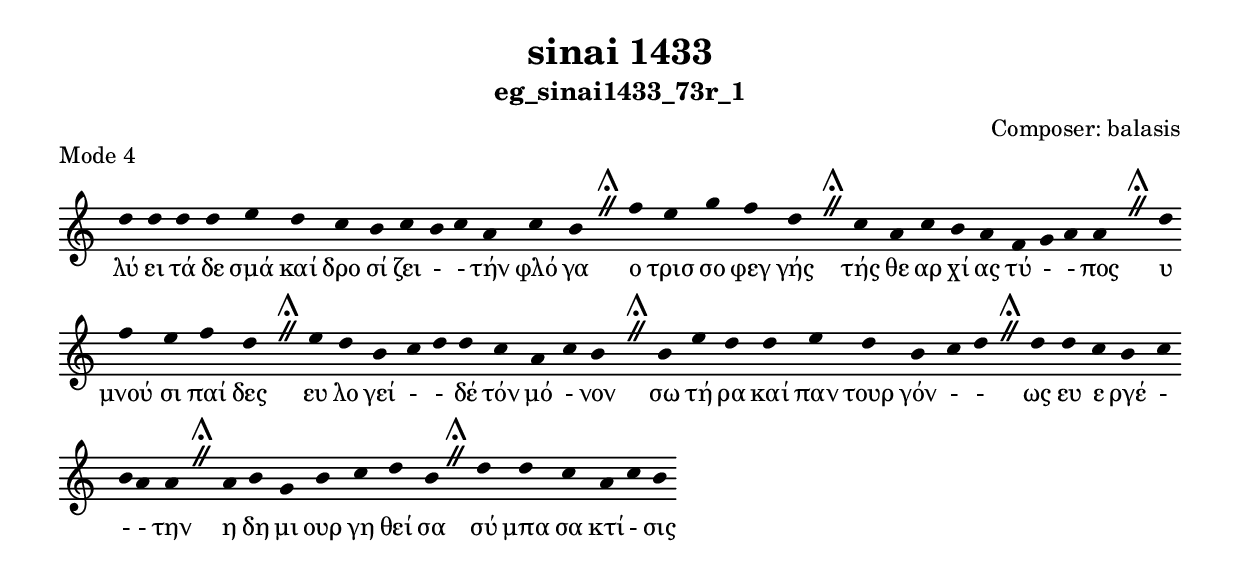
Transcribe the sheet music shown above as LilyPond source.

\include "gregorian.ly"

	\header {
 	  title = "sinai 1433"
	  subtitle = "eg_sinai1433_73r_1"
	  composer = "Composer: balasis"
	  piece = "Mode 4"
	}

	chant = {
	  d''4 d''4 d''4 d''4 e''4 d''4 c''4 b'4 c''4 b'4 c''4 a'4 c''4 b'4 \divisioMaior
 f''4 e''4 g''4 f''4 d''4 \divisioMaior
 c''4 a'4 c''4 b'4 a'4 f'4 g'4 a'4 a'4 \divisioMaior
 d''4 f''4 e''4 f''4 d''4 \divisioMaior
 e''4 d''4 b'4 c''4 d''4 d''4 c''4 a'4 c''4 b'4 \divisioMaior
 b'4 e''4 d''4 d''4 e''4 d''4 b'4 c''4 d''4 \divisioMaior
 d''4 d''4 c''4 b'4 c''4 b'4 a'4 a'4 \divisioMaior
 a'4 b'4 g'4 b'4 c''4 d''4 b'4 \divisioMaior
 d''4 d''4 c''4 a'4 c''4 b'4\finalis
	}

	verba = \lyricmode {λύ ει τά δε σμά καί δρο σί ζει -  - τήν φλό γα 
ο τρισ σο φεγ γής 
τής θε αρ χί ας τύ -  - πος 
υ μνού σι παί δες 
ευ λο γεί -  - δέ τόν μό - νον 
σω τή ρα καί παν τουρ γόν -  - 
ως ευ ε ργέ -  -  - την 
η δη μι ουρ γη θεί σα 
σύ μπα σα κτί - σις 
	}


	\score {
	  \new Staff <<
	  \new Voice = "melody" \chant
	  \new Lyrics = "one" \lyricsto melody \verba
	  >>
	  \layout {
	    \context {
	      \Staff
	      \remove "Time_signature_engraver"
	      \remove "Bar_engraver"
	    }
	    \context {
	      \Voice
	      \remove "Stem_engraver"
	    }
	  }
	}